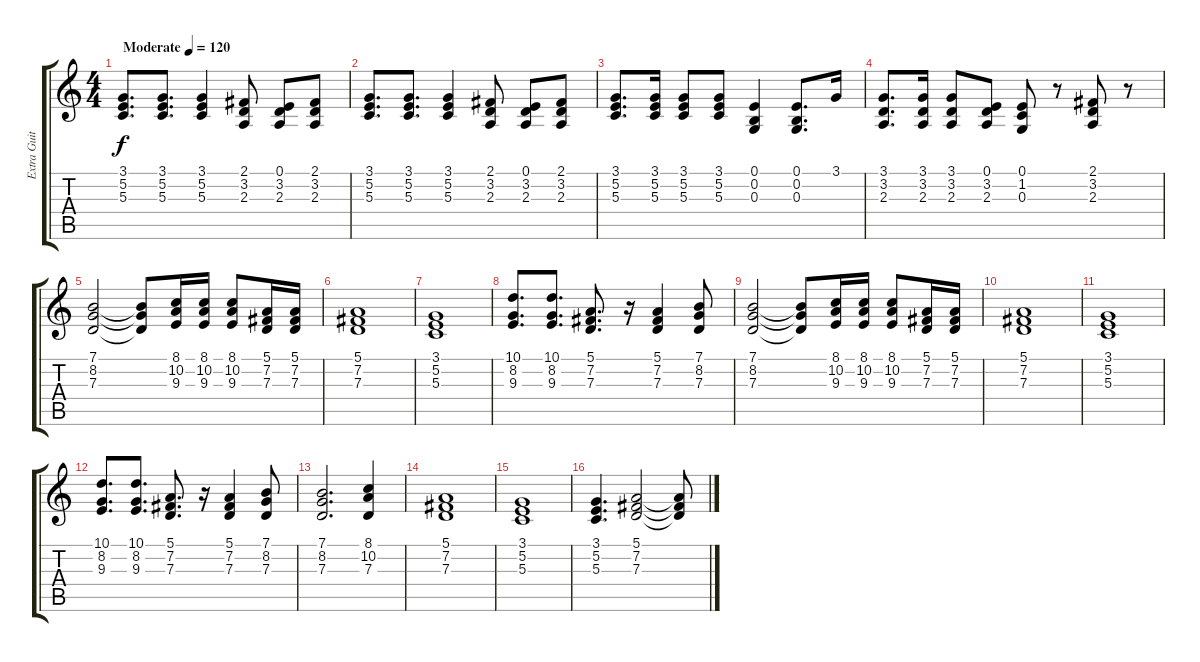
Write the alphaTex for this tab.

\track ("Extra Guitar" "Extra Guit") {instrument fx4atmosphere}
\staff {score tabs}
\tuning (E4 B3 G3 D3 A2 E2) {hide}
\ts (4 4)
\tempo (120 "Moderate")
\clef g2
\ks c
(3.1 5.2 5.3).8{d dy f instrument fx4atmosphere} (3.1 5.2 5.3).8{d} (3.1 5.2 5.3).4 (2.1 3.2 2.3).8 (0.1 3.2 2.3).8 (2.1 3.2 2.3).8 |
(3.1 5.2 5.3).8{d} (3.1 5.2 5.3).8{d} (3.1 5.2 5.3).4 (2.1 3.2 2.3).8 (0.1 3.2 2.3).8 (2.1 3.2 2.3).8 |
(3.1 5.2 5.3).8{d} (3.1 5.2 5.3).16 (3.1 5.2 5.3).8 (3.1 5.2 5.3).8 (0.1 0.2 0.3).4 (0.1 0.2 0.3).8{d} 3.1.16 |
(3.1 3.2 2.3).8{d} (3.1 3.2 2.3).16 (3.1 3.2 2.3).8 (0.1 3.2 2.3).8 (0.1 1.2 0.3).8 r.8 (2.1 3.2 2.3).8 r.8 |
(7.1 8.2 7.3).2 (7.1{t} 8.2{t} 7.3{t}).8 (8.1 10.2 9.3).16 (8.1 10.2 9.3).16 (8.1 10.2 9.3).8 (5.1 7.2 7.3).16 (5.1 7.2 7.3).16 |
(5.1 7.2 7.3).1 |
(3.1 5.2 5.3).1 |
(10.1 8.2 9.3).8{d} (10.1 8.2 9.3).8{d} (5.1 7.2 7.3).8{d} r.16 (5.1 7.2 7.3).4 (7.1 8.2 7.3).8 |
(7.1 8.2 7.3).2 (7.1{t} 8.2{t} 7.3{t}).8 (8.1 10.2 9.3).16 (8.1 10.2 9.3).16 (8.1 10.2 9.3).8 (5.1 7.2 7.3).16 (5.1 7.2 7.3).16 |
(5.1 7.2 7.3).1 |
(3.1 5.2 5.3).1 |
(10.1 8.2 9.3).8{d} (10.1 8.2 9.3).8{d} (5.1 7.2 7.3).8{d} r.16 (5.1 7.2 7.3).4 (7.1 8.2 7.3).8 |
(7.1 8.2 7.3).2{d} (8.1 10.2 7.3).4 |
(5.1 7.2 7.3).1 |
(3.1 5.2 5.3).1 |
(3.1 5.2 5.3).4{d} (5.1 7.2 7.3).2 (5.1{t} 7.2{t} 7.3{t}).8
